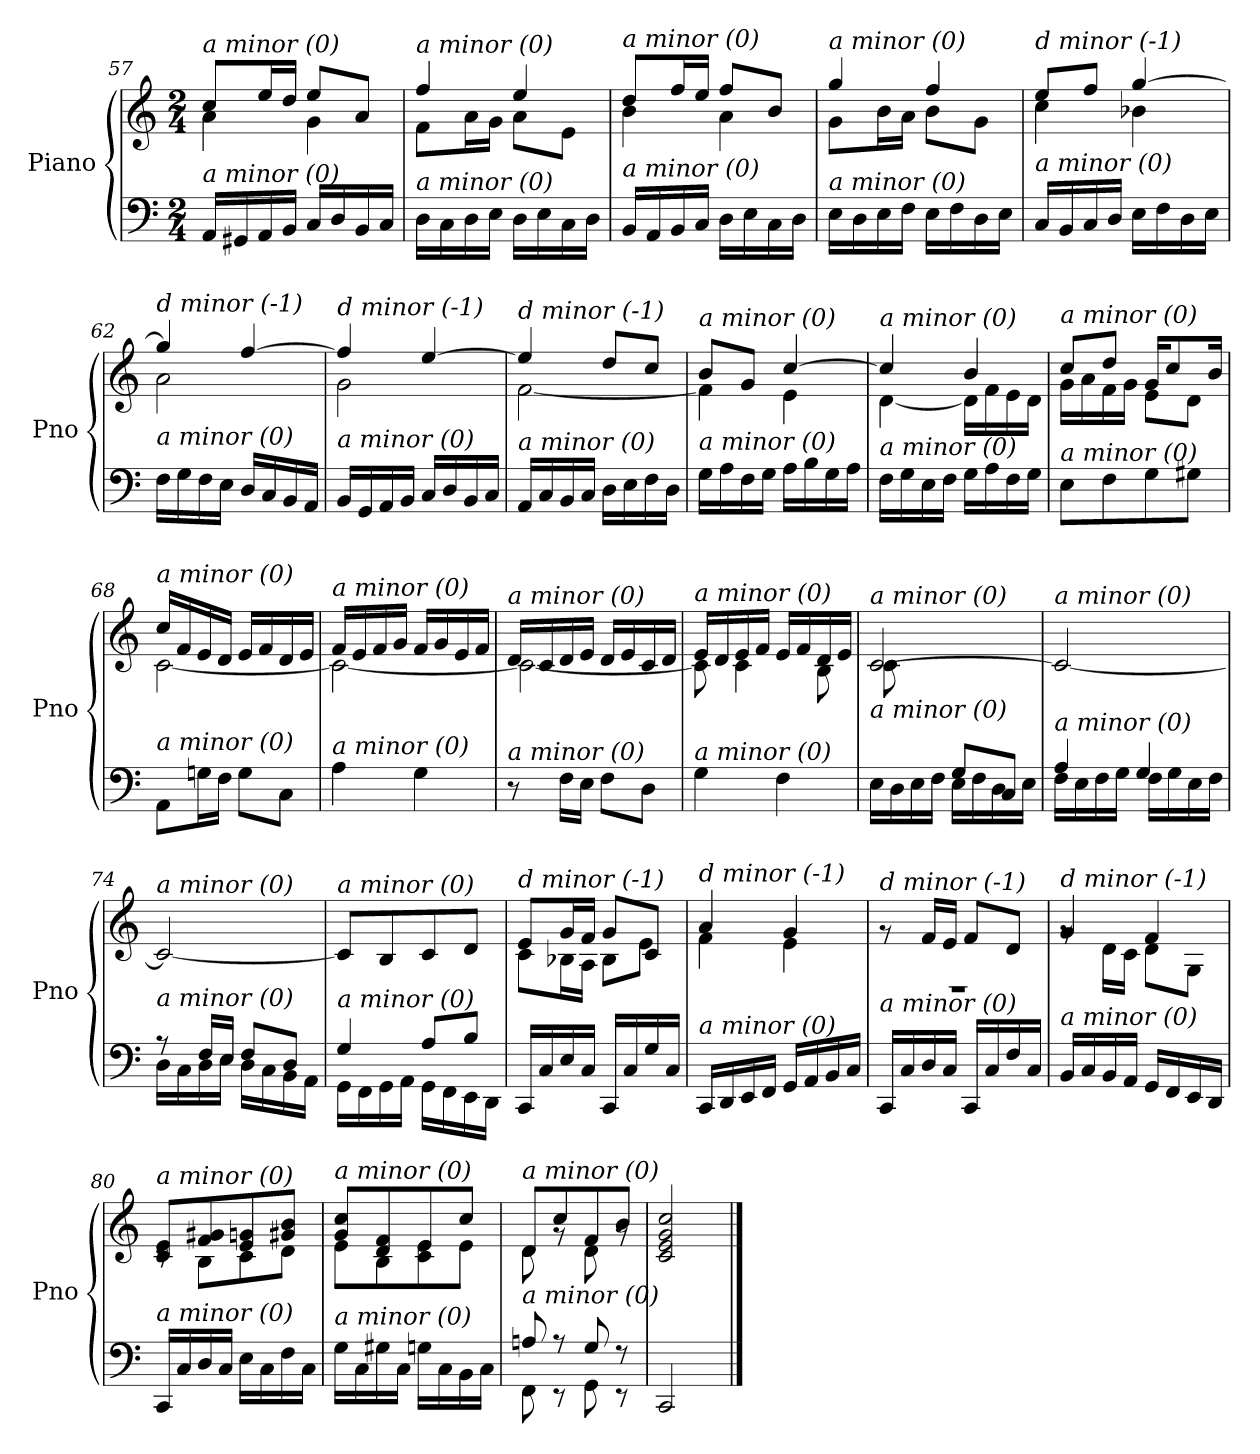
**kern	**kern
*part1	*part1
*staff2	*staff1
*I"Piano	*
*I'Pno	*
!!LO:LB:g=z
*clefF4	*clefG2
*k[]	*k[]
*M2/4	*M2/4
=57	=57
*	*^
!	!LO:TX:i:t=a minor (0)	!
!LO:TX:i:t=a minor (0)	!	!
16AA/LL	8cc/L	4a\
16GG#X/	.	.
16AA/	16ee/L	.
16BB/JJ	16dd/JJ	.
16C/LL	8ee/L	4g\
16D/	.	.
16BB/	8a/J	.
16C/JJ	.	.
=58	=58	=58
!	!LO:TX:i:t=a minor (0)	!
!LO:TX:i:t=a minor (0)	!	!
16D\LL	4ff/	8f\L
16C\	.	.
16D\	.	16a\L
16E\JJ	.	16g\JJ
16D\LL	4ee/	8a\L
16E\	.	.
16C\	.	8e\J
16D\JJ	.	.
=59	=59	=59
!	!LO:TX:i:t=a minor (0)	!
!LO:TX:i:t=a minor (0)	!	!
16BB/LL	8dd/L	4b\
16AA/	.	.
16BB/	16ff/L	.
16C/JJ	16ee/JJ	.
16D\LL	8ff/L	4a\
16E\	.	.
16C\	8b/J	.
16D\JJ	.	.
=60	=60	=60
!	!LO:TX:i:t=a minor (0)	!
!LO:TX:i:t=a minor (0)	!	!
16E\LL	4gg/	8g\L
16D\	.	.
16E\	.	16b\L
16F\JJ	.	16a\JJ
16E\LL	4ff/	8b\L
16F\	.	.
16D\	.	8g\J
16E\JJ	.	.
=61	=61	=61
!	!LO:TX:i:t=d minor (-1)	!
!LO:TX:i:t=a minor (0)	!	!
16C/LL	8ee/L	4cc\
16BB/	.	.
16C/	8ff/J	.
16D/JJ	.	.
16E\LL	[4gg/	4b-X\
16F\	.	.
16D\	.	.
16E\JJ	.	.
=62	=62	=62
!	!LO:TX:i:t=d minor (-1)	!
!LO:TX:i:t=a minor (0)	!	!
16F\LL	4gg/]	2a\
16G\	.	.
16F\	.	.
16E\JJ	.	.
16D/LL	[4ff/	.
16C/	.	.
16BB/	.	.
16AA/JJ	.	.
!!LO:PB:g=z	!!
=63	=63	=63
!	!LO:TX:i:t=d minor (-1)	!
!LO:TX:i:t=a minor (0)	!	!
16BB/LL	4ff/]	2g\
16GG/	.	.
16AA/	.	.
16BB/JJ	.	.
16C/LL	[4ee/	.
16D/	.	.
16BB/	.	.
16C/JJ	.	.
=64	=64	=64
!	!LO:TX:i:t=d minor (-1)	!
!LO:TX:i:t=a minor (0)	!	!
16AA/LL	4ee/]	[2f\
16C/	.	.
16BB/	.	.
16C/JJ	.	.
16D\LL	8dd/L	.
16E\	.	.
16F\	8cc/J	.
16D\JJ	.	.
=65	=65	=65
!	!LO:TX:i:t=a minor (0)	!
!LO:TX:i:t=a minor (0)	!	!
16G\LL	8b/L	4f\]
16A\	.	.
16F\	8g/J	.
16G\JJ	.	.
16A\LL	[4cc/	4e\
16B\	.	.
16G\	.	.
16A\JJ	.	.
=66	=66	=66
!	!LO:TX:i:t=a minor (0)	!
!LO:TX:i:t=a minor (0)	!	!
16F\LL	4cc/]	[4d\
16G\	.	.
16E\	.	.
16F\JJ	.	.
16G\LL	4b/	16d\LL]
16A\	.	16f\
16F\	.	16e\
16G\JJ	.	16d\JJ
=67	=67	=67
!	!LO:TX:i:t=a minor (0)	!
!LO:TX:i:t=a minor (0)	!	!
8E\L	8cc/L	16g\LL
.	.	16a\
8F\	8dd/J	16f\
.	.	16g\JJ
8G\	16g/KL	8e\L
.	8cc/	.
8G#X\J	.	8d\J
.	16b/Jk	.
=68	=68	=68
!	!LO:TX:i:t=a minor (0)	!
!LO:TX:i:t=a minor (0)	!	!
8AA\L	16cc/LL	[2c\
.	16f/	.
16Gn\L	16e/	.
16F\JJ	16d/JJ	.
8G\L	16e/LL	.
.	16f/	.
8C\J	16d/	.
.	16e/JJ	.
!!LO:LB:g=z	!!
=69	=69	=69
!	!LO:TX:i:t=a minor (0)	!
!LO:TX:i:t=a minor (0)	!	!
4A\	16f/LL	2c\_
.	16e/	.
.	16f/	.
.	16g/JJ	.
4G\	16f/LL	.
.	16g/	.
.	16e/	.
.	16f/JJ	.
=70	=70	=70
!	!LO:TX:i:t=a minor (0)	!
!LO:TX:i:t=a minor (0)	!	!
8r	16d/LL	2c\_
.	16c/	.
16F\LL	16d/	.
16E\JJ	16e/JJ	.
8F\L	16d/LL	.
.	16e/	.
8D\J	16c/	.
.	16d/JJ	.
=71	=71	=71
!	!LO:TX:i:t=a minor (0)	!
!LO:TX:i:t=a minor (0)	!	!
4G\	16e/LL	8c\]
.	16d/	.
.	16e/	4c\
.	16f/JJ	.
4F\	16e/LL	.
.	16f/	.
.	16d/	8B\
.	16e/JJ	.
=72	=72	=72
*^	*	*
!	!	!LO:TX:i:t=a minor (0)	!
!LO:TX:i:t=a minor (0)	!	!	!
8ryy	16E\LL	[2c/	8c\L
.	16D\	.	.
16G/L	16E\	.	4.ryy
16F/JJ	16F\JJ	.	.
8G/L	16E\LL	.	.
.	16F\	.	.
8C/J	16D\	.	.
.	16E\JJ	.	.
*	*	*v	*v
=73	=73	=73
!	!	!LO:TX:i:t=a minor (0)
!LO:TX:i:t=a minor (0)	!	!
4A/	16F\LL	2c/_
.	16E\	.
.	16F\	.
.	16G\JJ	.
4G/	16F\LL	.
.	16G\	.
.	16E\	.
.	16F\JJ	.
=74	=74	=74
!	!	!LO:TX:i:t=a minor (0)
!LO:TX:i:t=a minor (0)	!	!
8r	16D\LL	2c/_
.	16C\	.
16F/LL	16D\	.
16E/JJ	16E\JJ	.
8F/L	16D\LL	.
.	16C\	.
8D/J	16BB\	.
.	16AA\JJ	.
!!LO:LB:g=z
=75	=75	=75
!	!	!LO:TX:i:t=a minor (0)
!LO:TX:i:t=a minor (0)	!	!
4G/	16GG\LL	8c/L]
.	16FF\	.
.	16GG\	8B/
.	16AA\JJ	.
8A/L	16GG\LL	8c/
.	16FF\	.
8B/J	16EE\	8d/J
.	16DD\JJ	.
=76	=76	=76
*	*	*^
!	!	!LO:TX:i:t=d minor (-1)	!
!LO:TX:i:t=a minor (0)	!	!	!
*v	*v	*	*
16CC/LL	8e/L	8c\L
16C/	.	.
16E/	16g/L	16B-X\L
16C/JJ	16f/JJ	16A\JJ
16CC/LL	8g/L	8B-\L
16C/	.	.
16G/	8c/J	8e\J
16C/JJ	.	.
=77	=77	=77
!	!LO:TX:i:t=d minor (-1)	!
!LO:TX:i:t=a minor (0)	!	!
16CC/LL	4a/	4f\
16DD/	.	.
16EE/	.	.
16FF/JJ	.	.
16GG/LL	4g/	4e\
16AA/	.	.
16BB/	.	.
16C/JJ	.	.
=78	=78	=78
!	!LO:TX:i:t=d minor (-1)	!
!LO:TX:i:t=a minor (0)	!	!
16CC/LL	2rD	8rg
16C/	.	.
16D/	.	16f/LL
16C/JJ	.	16e/JJ
16CC/LL	.	8f/L
16C/	.	.
16F/	.	8d/J
16C/JJ	.	.
=79	=79	=79
!	!LO:TX:i:t=d minor (-1)	!
!LO:TX:i:t=a minor (0)	!	!
16BB/LL	4g/	8rg
16C/	.	.
16BB/	.	16d\LL
16AA/JJ	.	16c\JJ
16GG/LL	4f/	8d\L
16FF/	.	.
16EE/	.	8G\J
16DD/JJ	.	.
!!LO:LB:g=z	!!
=80	=80	=80
!	!LO:TX:i:t=a minor (0)	!
!LO:TX:i:t=a minor (0)	!	!
16CC/LL	8c/ 8e/L	8rc
16C/	.	.
16D/	8f/ 8g#Xi/	8B\L
16C/JJ	.	.
16E\LL	8e/ 8g/	8c\
16C\	.	.
16F\	8g#Xi/ 8b/J	8d\J
16C\JJ	.	.
=81	=81	=81
!	!LO:TX:i:t=a minor (0)	!
!LO:TX:i:t=a minor (0)	!	!
16G\LL	8g/ 8cc/L	8e\L
16C\	.	.
16G#Xi\	8d/ 8f/	8B\
16C\JJ	.	.
16G\LL	8e/	8c\ 8e\
16C\	.	.
16BB\	8cc/J	8e\J
16C\JJ	.	.
=82	=82	=82
*^	*	*
!	!	!LO:TX:i:t=a minor (0)	!
!LO:TX:i:t=a minor (0)	!	!	!
8An/	8FF\	8d/L	8d\
8r	8r	8cc/	8rg
8G/	8GG\	8f/	8d\
8r	8r	8b/J	8rg
=83	=83	=83	=83
!	!	!LO:TX:i:t=a minor (0)	!
!LO:TX:i:t=a minor (0)	!	!	!
*v	*v	*	*
*	*v	*v
2CC/	2c/ 2e/ 2g/ 2cc/
==	==
*-	*-
